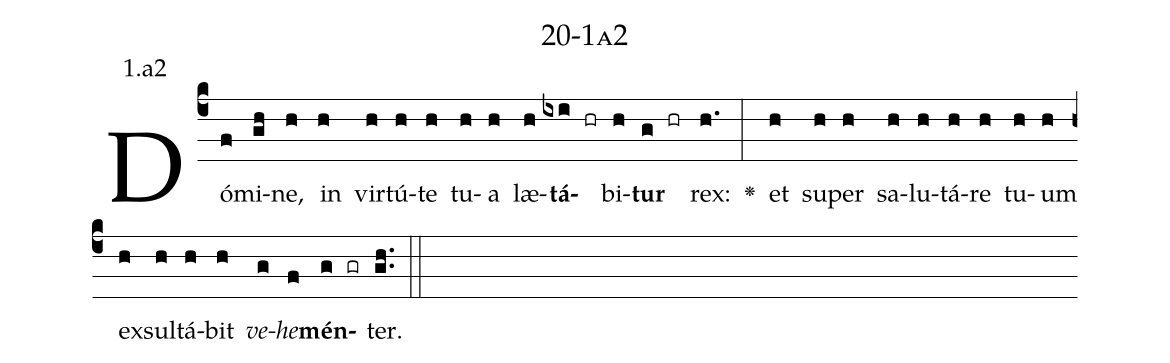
name: 20-1a2;
annotation: 1.a2;
%%
(c4)Dó(f)mi(gh)ne,(h) in(h) vir(h)tú(h)te(h) tu(h)a(h) læ(h)<b>tá</b>(ixi hr)bi(h)<b>tur</b>(g hr) rex:(h.) <v>\greheightstar</v>(:) et(h) su(h)per(h) sa(h)lu(h)tá(h)re(h) tu(h)um(h) ex(h)sul(h)tá(h)bit(h) <i>ve</i>(g)<i>he</i>(f)<b>mén</b>(g gr)ter.(gh..) (::)


%E(h) u(h) o(g) u(f) a(g) e.(gh..) (::)
